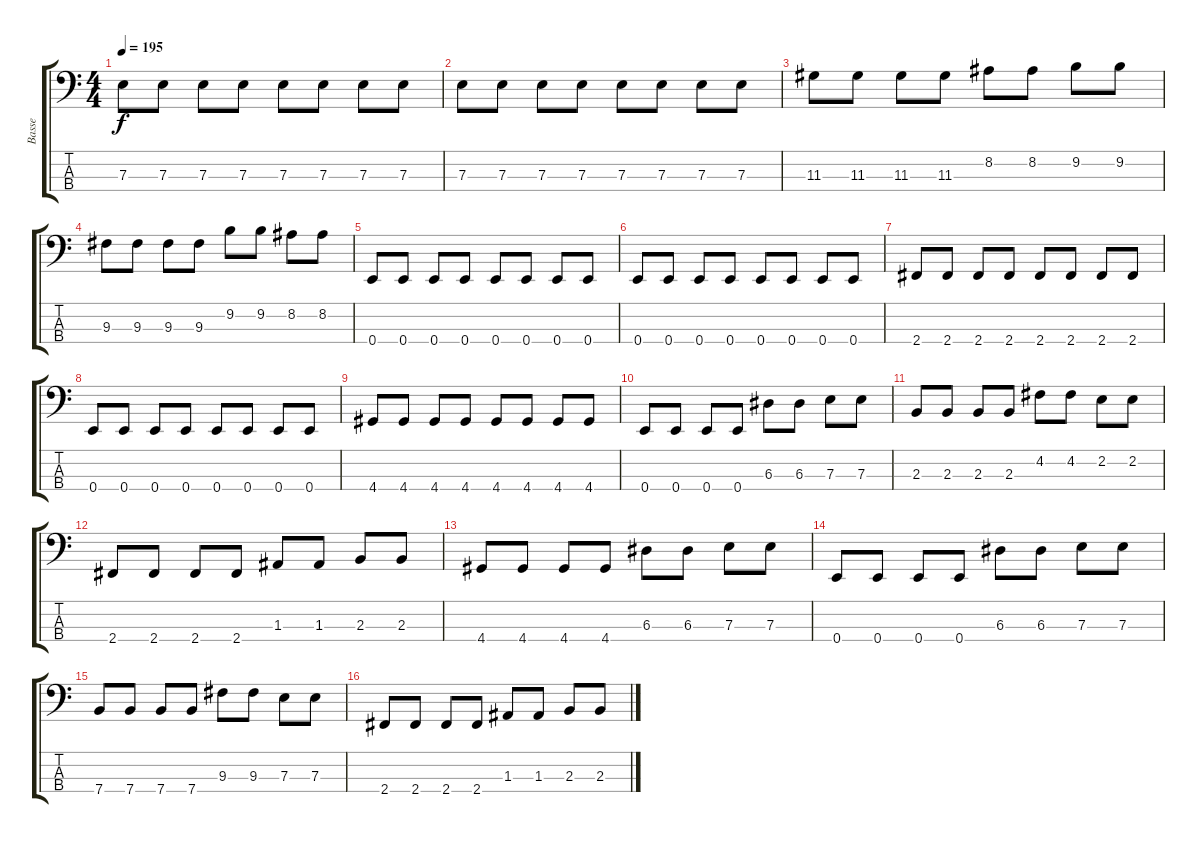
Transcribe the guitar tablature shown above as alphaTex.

\track ("Basse" "Basse") {instrument electricbasspick}
\staff {score tabs}
\tuning (G2 D2 A1 E1) {hide}
\ts (4 4)
\tempo 195
\clef f4
\ks c
7.3.8{dy f} 7.3.8 7.3.8 7.3.8 7.3.8 7.3.8 7.3.8 7.3.8 |
7.3.8 7.3.8 7.3.8 7.3.8 7.3.8 7.3.8 7.3.8 7.3.8 |
11.3.8 11.3.8 11.3.8 11.3.8 8.2.8 8.2.8 9.2.8 9.2.8 |
9.3.8 9.3.8 9.3.8 9.3.8 9.2.8 9.2.8 8.2.8 8.2.8 |
0.4.8 0.4.8 0.4.8 0.4.8 0.4.8 0.4.8 0.4.8 0.4.8 |
0.4.8 0.4.8 0.4.8 0.4.8 0.4.8 0.4.8 0.4.8 0.4.8 |
2.4.8 2.4.8 2.4.8 2.4.8 2.4.8 2.4.8 2.4.8 2.4.8 |
0.4.8 0.4.8 0.4.8 0.4.8 0.4.8 0.4.8 0.4.8 0.4.8 |
4.4.8 4.4.8 4.4.8 4.4.8 4.4.8 4.4.8 4.4.8 4.4.8 |
0.4.8 0.4.8 0.4.8 0.4.8 6.3.8 6.3.8 7.3.8 7.3.8 |
2.3.8 2.3.8 2.3.8 2.3.8 4.2.8 4.2.8 2.2.8 2.2.8 |
2.4.8 2.4.8 2.4.8 2.4.8 1.3.8 1.3.8 2.3.8 2.3.8 |
4.4.8 4.4.8 4.4.8 4.4.8 6.3.8 6.3.8 7.3.8 7.3.8 |
0.4.8 0.4.8 0.4.8 0.4.8 6.3.8 6.3.8 7.3.8 7.3.8 |
7.4.8 7.4.8 7.4.8 7.4.8 9.3.8 9.3.8 7.3.8 7.3.8 |
2.4.8 2.4.8 2.4.8 2.4.8 1.3.8 1.3.8 2.3.8 2.3.8
